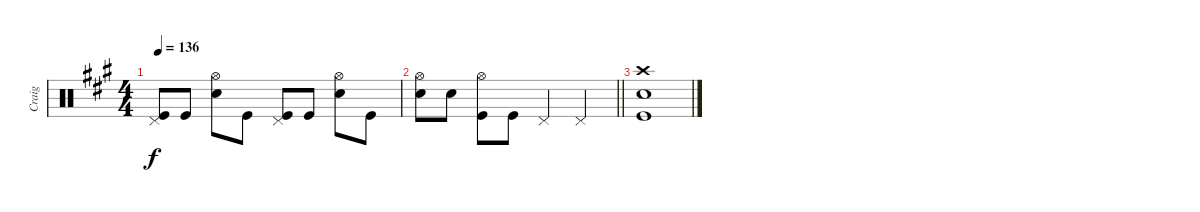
\track ("Craig" "Craig") {instrument percussion}
\staff {score}
\articulation defaults
\ts (4 4)
\tempo 136
\clef neutral
\ks a
("Pedal Hi-Hat (hit)" "Kick (hit)").8{dy f} "Kick (hit)".8 ("Hi-Hat (open)" "Snare (hit) 2").8 "Kick (hit)".8 ("Pedal Hi-Hat (hit)" "Kick (hit)").8 "Kick (hit)".8 ("Hi-Hat (open)" "Snare (hit) 2").8 "Kick (hit)".8 |
\barLineRight lightlight
("Hi-Hat (open)" "Snare (hit) 2").8 "Snare (hit) 2".8 ("Hi-Hat (open)" "Kick (hit)").8 "Kick (hit)".8 "Pedal Hi-Hat (hit)".4 "Pedal Hi-Hat (hit)".4 |
("Crash high (hit)" "Snare (hit) 2" "Kick (hit)").1
